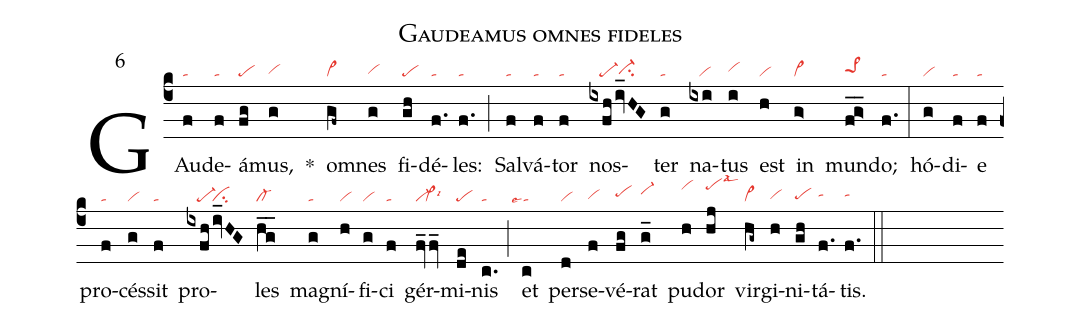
name: Gaudeamus omnes fideles;
mode: 6;
nabc-lines: 1;
%%
(c4)
GAu(f|ta)de(f|ta)á(fg|pe)mus,(g|vihg) *()
om(gf~|vi>)nes(g|vihg) fi(gh|pe)dé(f.|ta)les:(f.|ta) (;)
Sal(f|ta)vá(f|ta)tor(f|ta) nos(ixfh/iv_HG|///pe-ci-hg)ter(g|ta)
na(ixi|///vi)tus(i|vihh) est(h|vi) in(g>|vi>) mun(f_!g>_|pe>1hh)do;(f.|ta) (:)
hó(g|vi)di(f|ta)e(f|ta) pro(f|ta)cés(g|vi)sit(f|ta) pro(ixfh/iv_HG|///pe-`ci)les(hg__|cl-) ma(g|ta)gní(h|vi)fi(g|vi)ci(f|ta) gér(fv_fv>_|vi-`vi>lsi6)mi(de|pe)nis(c.|ta) (;)
et(c|```talse4) per(d|vi)se(f|vihg)vé(fg|pehh)rat(g_|vi-hi) pu(h|vihk)dor(hj|pehklsal3) vir(hg~|vi>)gi(h|vihg)ni(gh|pehg)tá(f.|tahh)tis.(f.|tahh) (::)
